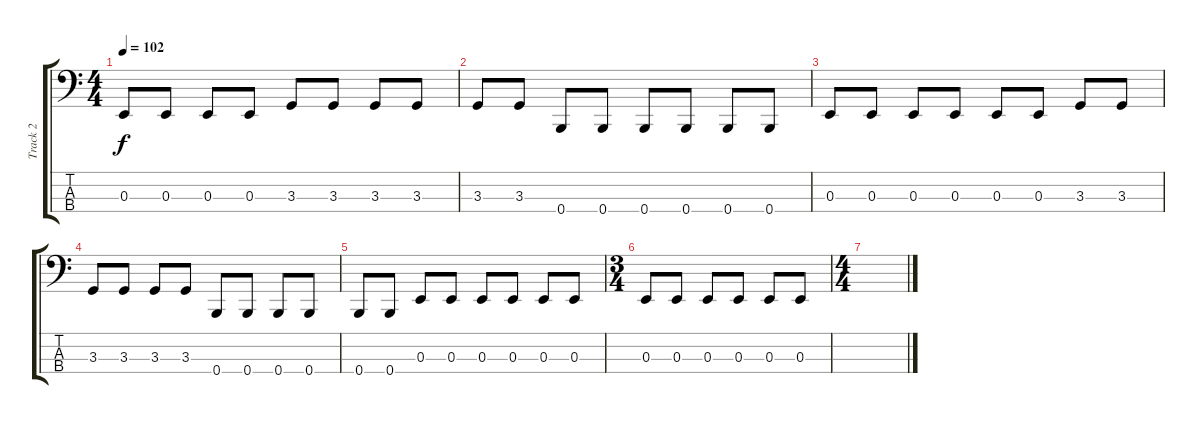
\track ("Track 2" "Track 2") {instrument electricbassfinger}
\staff {score tabs}
\tuning (D2 A1 E1 B0) {hide}
\ts (4 4)
\tempo 102
\clef f4
\ks c
0.3.8{dy f} 0.3.8 0.3.8 0.3.8 3.3.8 3.3.8 3.3.8 3.3.8 |
3.3.8 3.3.8 0.4.8 0.4.8 0.4.8 0.4.8 0.4.8 0.4.8 |
0.3.8 0.3.8 0.3.8 0.3.8 0.3.8 0.3.8 3.3.8 3.3.8 |
3.3.8 3.3.8 3.3.8 3.3.8 0.4.8 0.4.8 0.4.8 0.4.8 |
0.4.8 0.4.8 0.3.8 0.3.8 0.3.8 0.3.8 0.3.8 0.3.8 |
\ts (3 4)
0.3.8 0.3.8 0.3.8 0.3.8 0.3.8 0.3.8 |
\ts (4 4)
